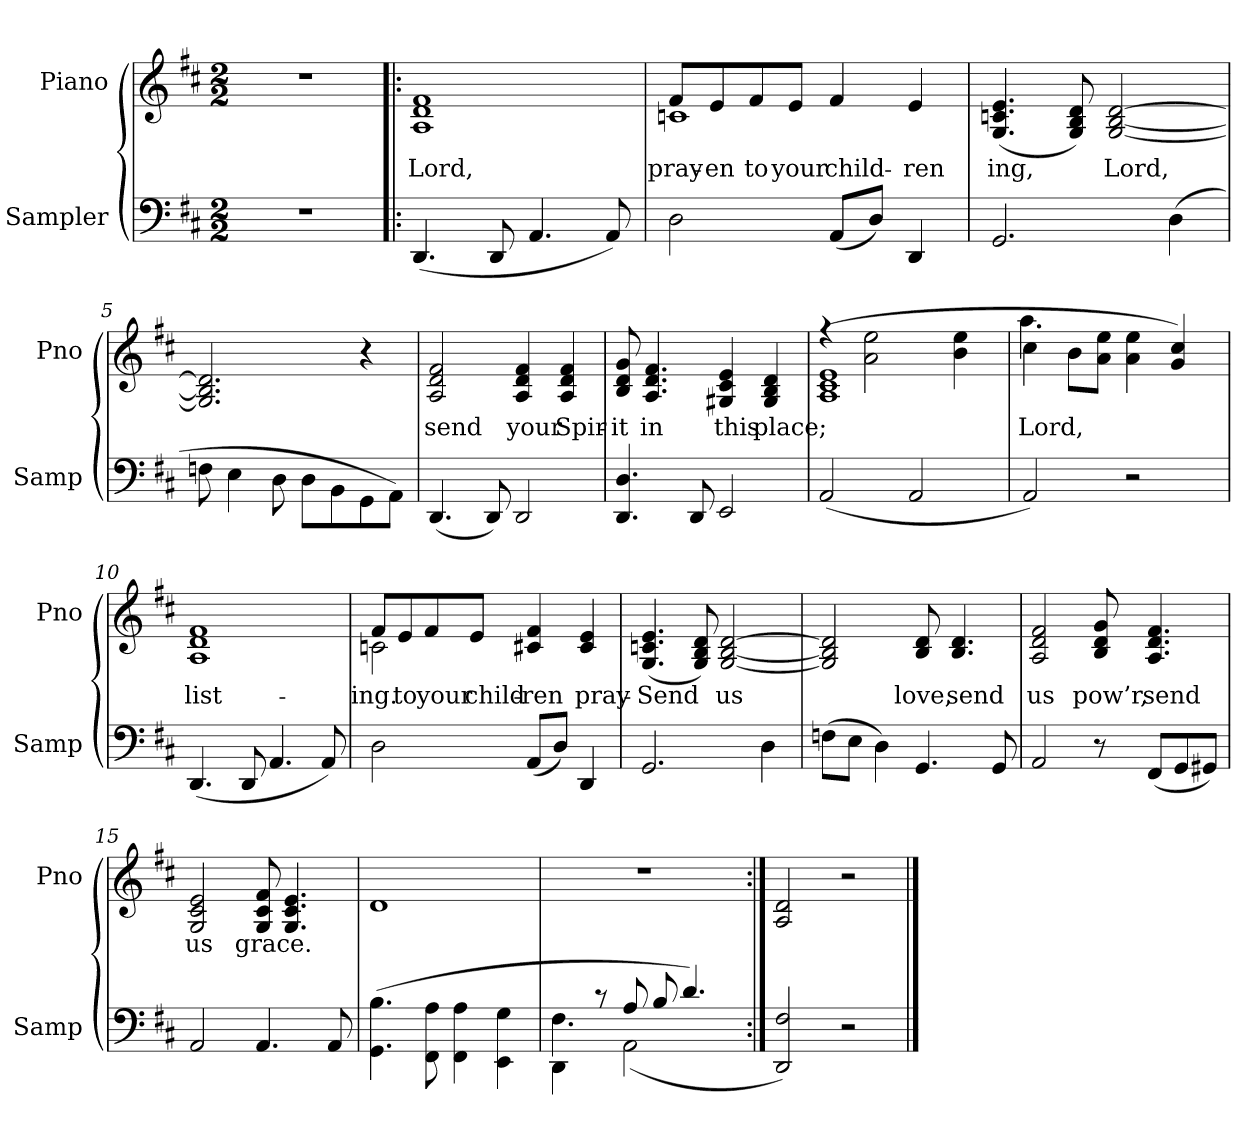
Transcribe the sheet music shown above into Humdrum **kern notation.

**kern	**kern	**text
*part2	*part1	*part1
*staff2	*staff1	*staff1
*I"Sampler	*I"Piano	*
*I'Samp	*I'Pno	*
*clefF4	*clefG2	*
*k[f#c#]	*k[f#c#]	*
*D:	*D:	*
*M2/2	*M2/2	*
=1	=1	=1
1r	1r	.
=2!|:	=2!|:	=2!|:
(4.DD	1A 1d 1f#	Lord,
8DD	.	.
4.AA	.	.
8AA)	.	.
=3	=3	=3
*	*^	*
2D	8f#/L	1cn	pray-
.	8e/	.	-en
.	8f#/	.	to
.	8e/J	.	your
(8AA/L	4f#/	.	child-
8D/J)	.	.	.
4DD	4e/	.	-ren
*	*v	*v	*
=4	=4	=4
2.GG	(4.G 4.cn 4.e	-ing,
.	8G 8B 8d)	.
.	[2G [2B [2d	Lord,
(4D	.	.
=5	=5	=5
8Fn\	2.G] 2.B] 2.d]	.
4E\	.	.
8D\	.	.
8D\L	.	.
8BB\	.	.
8GG\	4r	.
8AA\J)	.	.
=6	=6	=6
(4.DD	2A 2d 2f#	send
8DD)	.	.
2DD	4A 4d 4f#	your
.	4A 4d 4f#	Spir-
=7	=7	=7
4.DD 4.D	8B 8d 8g	-it
.	4.A 4.d 4.f#	in
8DD	.	.
2EE	4G#X 4c# 4e	this
.	4G# 4B 4d	place;
=8	=8	=8
*	*^	*
(2AA	(4r	1A 1c# 1e	.
.	2a\ 2ee\	.	.
2AA	.	.	.
.	4b\ 4ee\	.	.
=9	=9	=9	=9
2AA)	4cc#\	4.aa	Lord,
.	8b\L	.	.
.	8a\ 8ee\J	2ryy	.
2r	4a 4ee	.	.
.	4g 4cc#)	.	.
.	.	8ryy	.
*	*v	*v	*
=10	=10	=10
(4.DD	1A 1d 1f#	list-
8DD	.	.
4.AA	.	.
8AA)	.	.
=11	=11	=11
*	*^	*
2D	8f#/L	2cn	-ing.
.	8e/	.	to
.	8f#/	.	your
.	8e/J	.	child-
(8AA/L	4c# 4f#	2ryy	-ren
8D/J)	.	.	.
4DD	4c# 4e	.	pray-
*	*v	*v	*
=12	=12	=12
2.GG	(4.G 4.cn 4.e	Send
.	8G 8B 8d)	.
.	[2G [2B [2d	us
4D	.	.
=13	=13	=13
(8Fn\L	2G] 2B] 2d]	.
8E\J	.	.
4D)	.	.
4.GG	8B 8d	love,
.	4.B 4.d	send
8GG	.	.
=14	=14	=14
2AA	2A 2d 2f#	us
8r	8B 8d 8g	pow’r,
(8FF#/L	4.A 4.d 4.f#	send
8GG/	.	.
8GG#X/J)	.	.
=15	=15	=15
2AA	2G 2c# 2e	us
4.AA	8G 8c# 8f#	grace.
.	4.G 4.c# 4.e	.
8AA	.	.
=16	=16	=16
(4.GG 4.B	1d	.
8FF#\ 8A\	.	.
4FF#\ 4A\	.	.
4EE\ 4G\	.	.
=17	=17	=17
*^	*	*
4DD\	4.F#	1r	.
8r	.	.	.
8A/	(2AA	.	.
8B/	.	.	.
4.d)	.	.	.
.	8ryy	.	.
*v	*v	*	*
=18:|!	=18:|!	=18:|!
2DD 2F#)	2A 2d	.
2r	2r	.
==	==	==
*-	*-	*-
